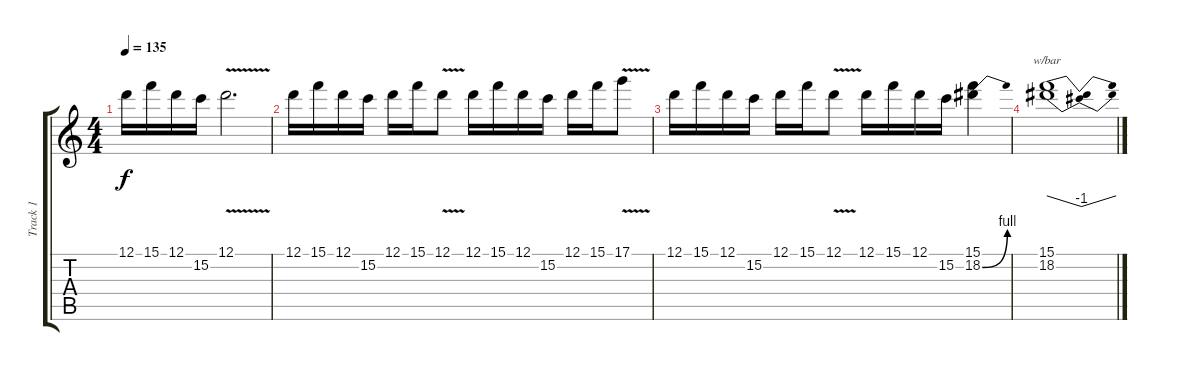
\track ("Track 1" "Track 1") {instrument distortionguitar}
\staff {score tabs}
\tuning (D4 A3 F3 C3 G2 C2) {hide}
\ts (4 4)
\tempo 135
\clef g2
\ks c
12.1.16{dy f} 15.1.16 12.1.16 15.2.16 12.1{v}.2{d} |
12.1.16 15.1.16 12.1.16 15.2.16 12.1.16 15.1.16 12.1{v}.8 12.1.16 15.1.16 12.1.16 15.2.16 12.1.16 15.1.16 17.1{v}.8 |
12.1.16 15.1.16 12.1.16 15.2.16 12.1.16 15.1.16 12.1{v}.8 12.1.16 15.1.16 12.1.16 15.2.16 (15.1 18.2{be (bend 0 0 60 4)}).4 |
(15.1 18.2).1{tbe (dip default 0 0 30 -4 60 0)}
